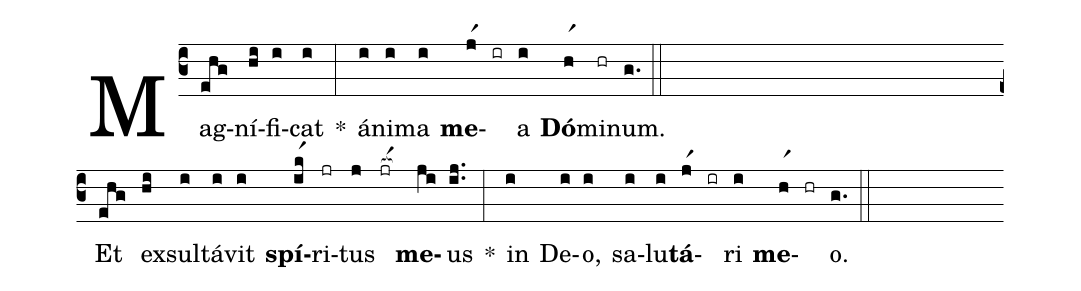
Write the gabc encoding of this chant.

%%
(c3)
Mag(ehg)ní(hi)fi(i)cat(i) *(:)
á(i)ni(i)ma(i) <b>me</b>-(jr1) (ir) a(i) <b>Dó</b>(hr1)mi(hr)num.(g.) (::Z)

Et(ehg) ex(hi)sul(i)tá(i)vit(i) <b>spí</b>(ikr1)ri(jr)tus(j) (jr[ocba:1{]) <b>me</b>(j[ocba:1}]i)us(i.j.) *(:)
in(i) De(i)o,(i) sa(i)lu(i)<b>tá</b>-(jr1) (ir) ri(i) <b>me</b>-(hr1) (hr) o.(g.) (::)
